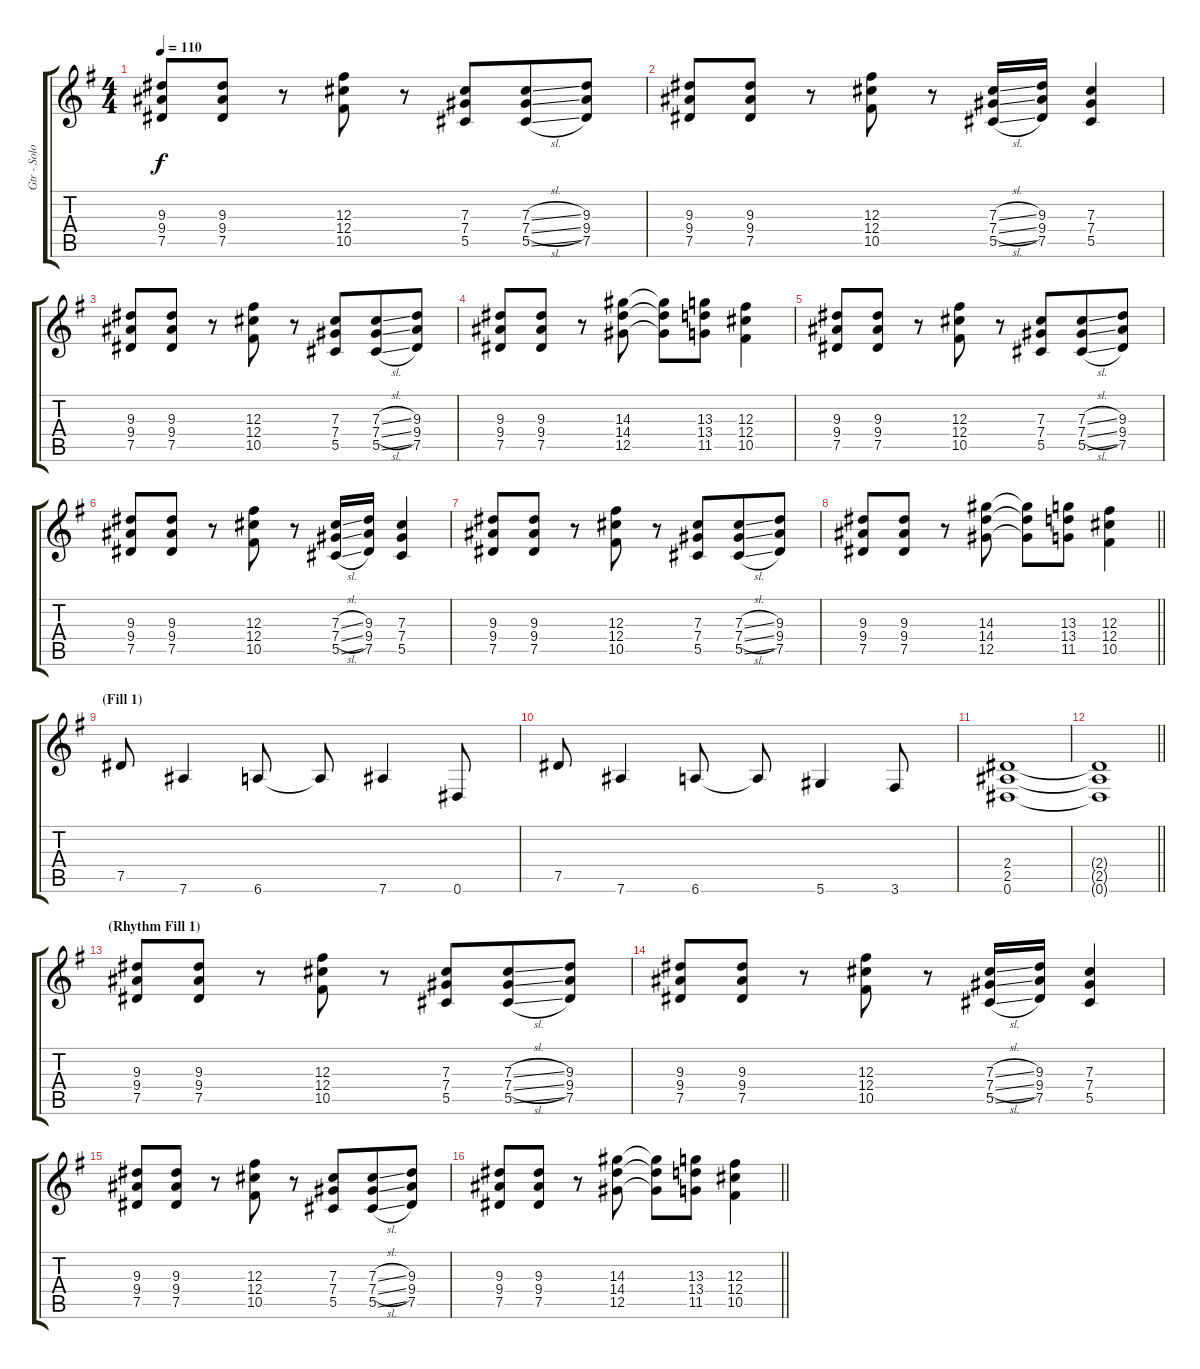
\track ("Gtr - Solo" "Gtr - Solo") {instrument overdrivenguitar}
\staff {score tabs}
\tuning (Eb4 Bb3 Gb3 Db3 Ab2 Eb2) {hide}
\ts (4 4)
\tempo 110
\clef g2
\ks eminor
(9.3 9.4 7.5).8{dy f} (9.3 9.4 7.5).8 r.8 (12.3 12.4 10.5).8 r.8 (7.3 7.4 5.5).8{beam merge} (7.3{sl} 7.4{sl} 5.5{sl}).8 (9.3 9.4 7.5).8 |
(9.3 9.4 7.5).8 (9.3 9.4 7.5).8 r.8 (12.3 12.4 10.5).8 r.8 (7.3{sl} 7.4{sl} 5.5{sl}).16{beam merge} (9.3 9.4 7.5).16 (7.3 7.4 5.5).4 |
(9.3 9.4 7.5).8 (9.3 9.4 7.5).8 r.8 (12.3 12.4 10.5).8 r.8 (7.3 7.4 5.5).8{beam merge} (7.3{sl} 7.4{sl} 5.5{sl}).8 (9.3 9.4 7.5).8 |
(9.3 9.4 7.5).8 (9.3 9.4 7.5).8 r.8 (14.3 14.4 12.5).8 (14.3{t} 14.4{t} 12.5{t}).8 (13.3 13.4 11.5).8 (12.3 12.4 10.5).4 |
(9.3 9.4 7.5).8 (9.3 9.4 7.5).8 r.8 (12.3 12.4 10.5).8 r.8 (7.3 7.4 5.5).8{beam merge} (7.3{sl} 7.4{sl} 5.5{sl}).8 (9.3 9.4 7.5).8 |
(9.3 9.4 7.5).8 (9.3 9.4 7.5).8 r.8 (12.3 12.4 10.5).8 r.8 (7.3{sl} 7.4{sl} 5.5{sl}).16{beam merge} (9.3 9.4 7.5).16 (7.3 7.4 5.5).4 |
(9.3 9.4 7.5).8 (9.3 9.4 7.5).8 r.8 (12.3 12.4 10.5).8 r.8 (7.3 7.4 5.5).8{beam merge} (7.3{sl} 7.4{sl} 5.5{sl}).8 (9.3 9.4 7.5).8 |
\barLineRight lightlight
(9.3 9.4 7.5).8 (9.3 9.4 7.5).8 r.8 (14.3 14.4 12.5).8 (14.3{t} 14.4{t} 12.5{t}).8 (13.3 13.4 11.5).8 (12.3 12.4 10.5).4 |
\section ("" "(Fill 1)")
7.5.8 7.6.4 6.6.8 6.6{t}.8 7.6.4 0.6.8 |
7.5.8 7.6.4 6.6.8 6.6{t}.8 5.6.4 3.6.8 |
(2.4 2.5 0.6).1 |
\barLineRight lightlight
(2.4{t} 2.5{t} 0.6{t}).1 |
\section ("" "(Rhythm Fill 1)")
(9.3 9.4 7.5).8 (9.3 9.4 7.5).8 r.8 (12.3 12.4 10.5).8 r.8 (7.3 7.4 5.5).8{beam merge} (7.3{sl} 7.4{sl} 5.5{sl}).8 (9.3 9.4 7.5).8 |
(9.3 9.4 7.5).8 (9.3 9.4 7.5).8 r.8 (12.3 12.4 10.5).8 r.8 (7.3{sl} 7.4{sl} 5.5{sl}).16{beam merge} (9.3 9.4 7.5).16 (7.3 7.4 5.5).4 |
(9.3 9.4 7.5).8 (9.3 9.4 7.5).8 r.8 (12.3 12.4 10.5).8 r.8 (7.3 7.4 5.5).8{beam merge} (7.3{sl} 7.4{sl} 5.5{sl}).8 (9.3 9.4 7.5).8 |
\barLineRight lightlight
(9.3 9.4 7.5).8 (9.3 9.4 7.5).8 r.8 (14.3 14.4 12.5).8 (14.3{t} 14.4{t} 12.5{t}).8 (13.3 13.4 11.5).8 (12.3 12.4 10.5).4
